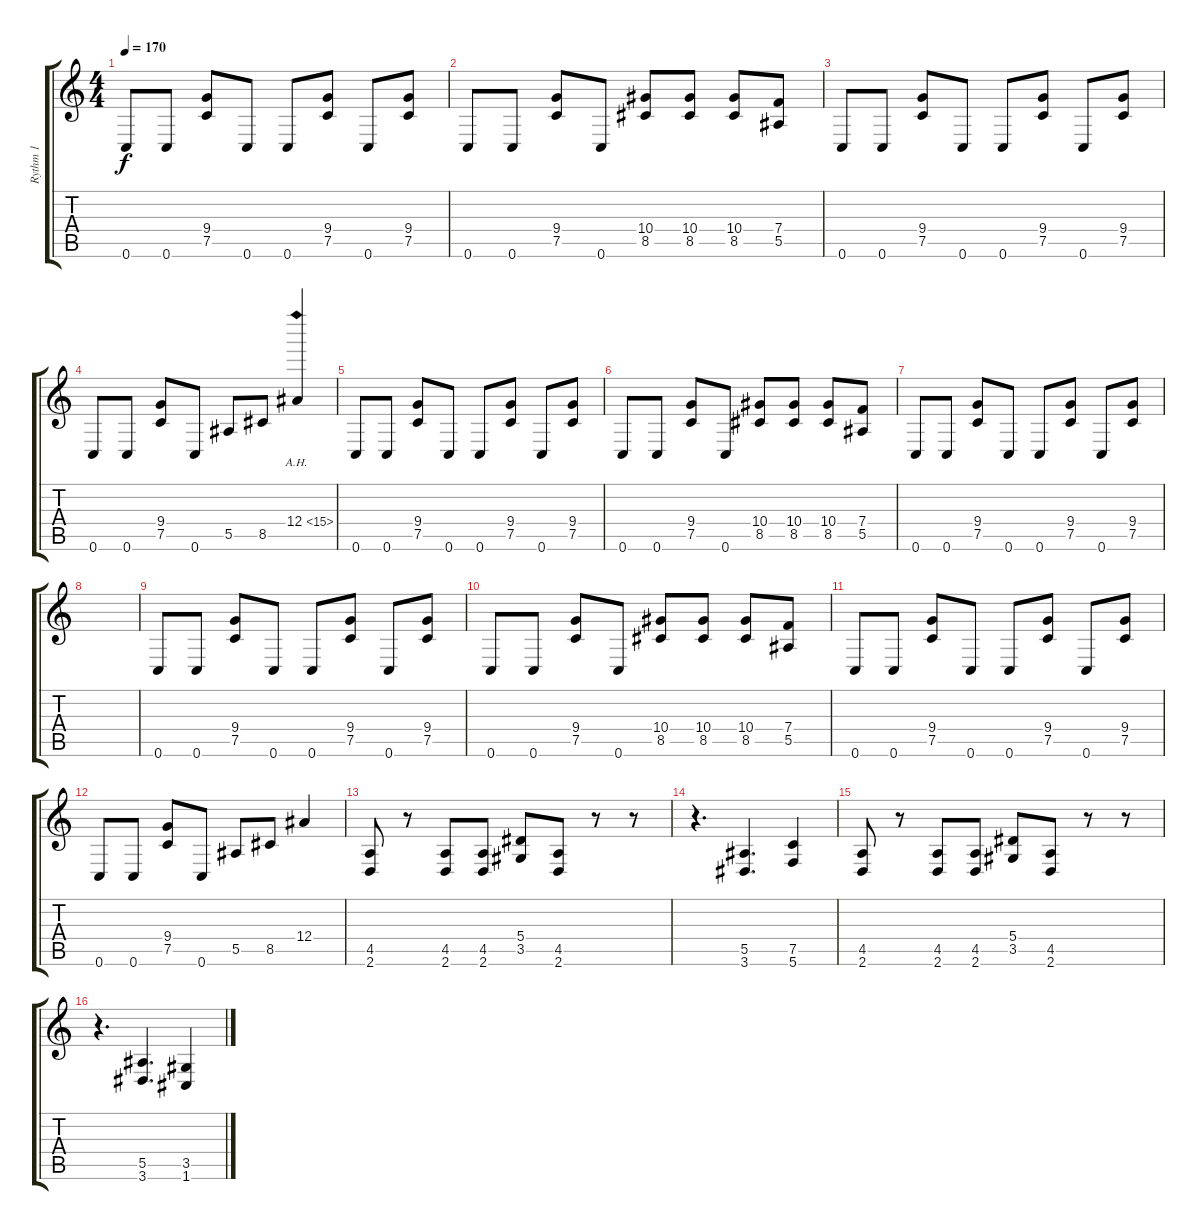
\track ("Rythm 1" "Rythm 1") {instrument distortionguitar}
\staff {score tabs}
\tuning (C4 G3 Eb3 Bb2 F2 C2) {hide}
\ts (4 4)
\tempo 170
\clef g2
\ks c
0.6.8{dy f} 0.6.8 (9.4 7.5).8 0.6.8 0.6.8 (9.4 7.5).8 0.6.8 (9.4 7.5).8 |
0.6.8 0.6.8 (9.4 7.5).8 0.6.8 (10.4 8.5).8 (10.4 8.5).8 (10.4 8.5).8 (7.4 5.5).8 |
0.6.8 0.6.8 (9.4 7.5).8 0.6.8 0.6.8 (9.4 7.5).8 0.6.8 (9.4 7.5).8 |
0.6.8 0.6.8 (9.4 7.5).8 0.6.8 5.5.8 8.5.8 12.4{ah 3}.4 |
0.6.8 0.6.8 (9.4 7.5).8 0.6.8 0.6.8 (9.4 7.5).8 0.6.8 (9.4 7.5).8 |
0.6.8 0.6.8 (9.4 7.5).8 0.6.8 (10.4 8.5).8 (10.4 8.5).8 (10.4 8.5).8 (7.4 5.5).8 |
0.6.8 0.6.8 (9.4 7.5).8 0.6.8 0.6.8 (9.4 7.5).8 0.6.8 (9.4 7.5).8 |
|
0.6.8 0.6.8 (9.4 7.5).8 0.6.8 0.6.8 (9.4 7.5).8 0.6.8 (9.4 7.5).8 |
0.6.8 0.6.8 (9.4 7.5).8 0.6.8 (10.4 8.5).8 (10.4 8.5).8 (10.4 8.5).8 (7.4 5.5).8 |
0.6.8 0.6.8 (9.4 7.5).8 0.6.8 0.6.8 (9.4 7.5).8 0.6.8 (9.4 7.5).8 |
0.6.8 0.6.8 (9.4 7.5).8 0.6.8 5.5.8 8.5.8 12.4.4 |
(4.5 2.6).8 r.8 (4.5 2.6).8 (4.5 2.6).8 (5.4 3.5).8 (4.5 2.6).8 r.8 r.8 |
r.4{d} (5.5 3.6).4{d} (7.5 5.6).4 |
(4.5 2.6).8 r.8 (4.5 2.6).8 (4.5 2.6).8 (5.4 3.5).8 (4.5 2.6).8 r.8 r.8 |
r.4{d} (5.5 3.6).4{d} (3.5 1.6).4
